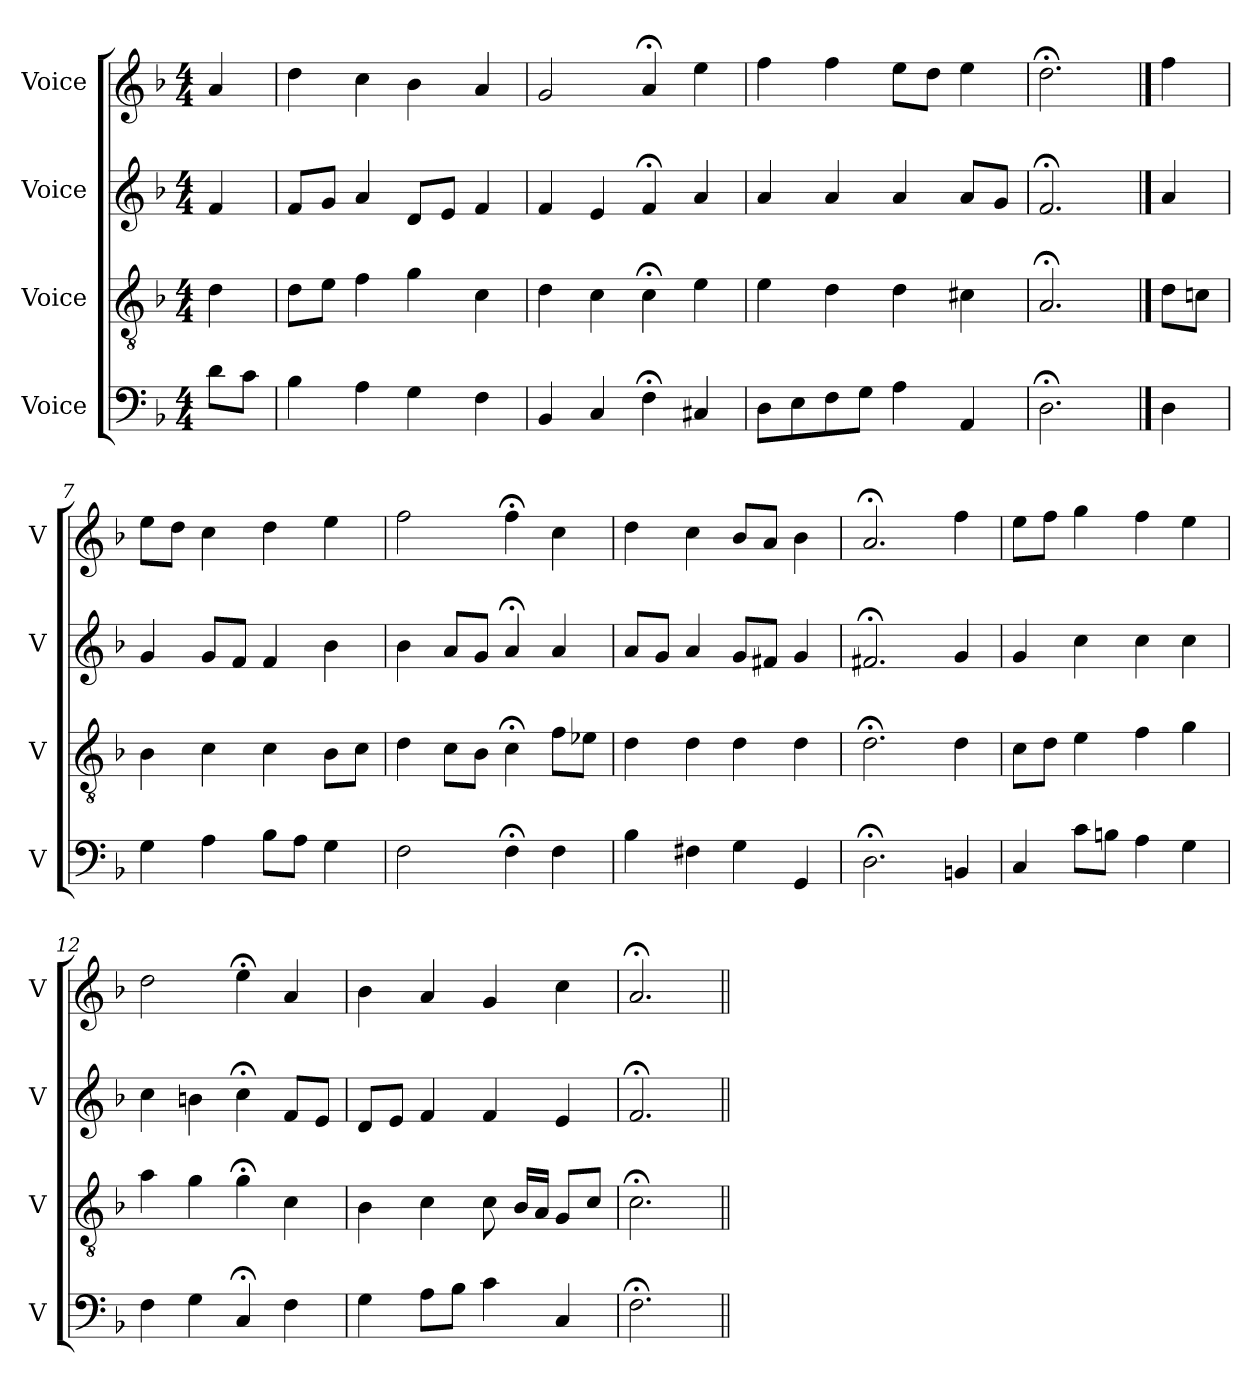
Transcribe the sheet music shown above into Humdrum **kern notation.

**kern	**kern	**kern	**kern
*part4	*part3	*part2	*part1
*staff4	*staff3	*staff2	*staff1
*I"Voice	*I"Voice	*I"Voice	*I"Voice
*I'V	*I'V	*I'V	*I'V
*clefF4	*clefGv2	*clefG2	*clefG2
*k[b-]	*k[b-]	*k[b-]	*k[b-]
*M4/4	*M4/4	*M4/4	*M4/4
*MM100	*MM100	*MM100	*MM100
=1	=1	=1	=1
8d\L	4d\	4f/	4a/
8c\J	.	.	.
=2	=2	=2	=2
4B-\	8d\L	8f/L	4dd\
.	8e\J	8g/J	.
4A\	4f\	4a/	4cc\
4G\	4g\	8d/L	4b-\
.	.	8e/J	.
4F\	4c\	4f/	4a/
=3	=3	=3	=3
4BB-/	4d\	4f/	2g/
4C/	4c\	4e/	.
4F;\	4c;\	4f;/	4a;/
4C#X/	4e\	4a/	4ee\
=4	=4	=4	=4
8D\L	4e\	4a/	4ff\
8E\	.	.	.
8F\	4d\	4a/	4ff\
8G\J	.	.	.
4A\	4d\	4a/	8ee\L
.	.	.	8dd\J
4AA/	4c#X\	8a/L	4ee\
.	.	8g/J	.
=5	=5	=5	=5
2.D;\	2.A;/	2.f;/	2.dd;\
==6	==6	==6	==6
4D\	8d\L	4a/	4ff\
.	8cn\J	.	.
=7	=7	=7	=7
4G\	4B-\	4g/	8ee\L
.	.	.	8dd\J
4A\	4c\	8g/L	4cc\
.	.	8f/J	.
8B-\L	4c\	4f/	4dd\
8A\J	.	.	.
4G\	8B-\L	4b-\	4ee\
.	8c\J	.	.
=8	=8	=8	=8
2F\	4d\	4b-\	2ff\
.	8c\L	8a/L	.
.	8B-\J	8g/J	.
4F;\	4c;\	4a;/	4ff;\
4F\	8f\L	4a/	4cc\
.	8e-X\J	.	.
!!LO:LB:g=z
=9	=9	=9	=9
4B-\	4d\	8a/L	4dd\
.	.	8g/J	.
4F#X\	4d\	4a/	4cc\
4G\	4d\	8g/L	8b-/L
.	.	8f#X/J	8a/J
4GG/	4d\	4g/	4b-\
=10	=10	=10	=10
2.D;\	2.d;\	2.f#X;/	2.a;/
4BBn/	4d\	4g/	4ff\
=11	=11	=11	=11
4C/	8c\L	4g/	8ee\L
.	8d\J	.	8ff\J
8c\L	4e\	4cc\	4gg\
8Bn\J	.	.	.
4A\	4f\	4cc\	4ff\
4G\	4g\	4cc\	4ee\
=12	=12	=12	=12
4F\	4a\	4cc\	2dd\
4G\	4g\	4bn\	.
4C;/	4g;\	4cc;\	4ee;\
4F\	4c\	8f/L	4a/
.	.	8e/J	.
=13	=13	=13	=13
4G\	4B-\	8d/L	4b-\
.	.	8e/J	.
8A\L	4c\	4f/	4a/
8B-\J	.	.	.
4c\	8c\	4f/	4g/
.	16B-/LL	.	.
.	16A/JJ	.	.
4C/	8G/L	4e/	4cc\
.	8c/J	.	.
=14	=14	=14	=14
2.F;\	2.c;\	2.f;/	2.a;/
=||	=||	=||	=||
*-	*-	*-	*-
